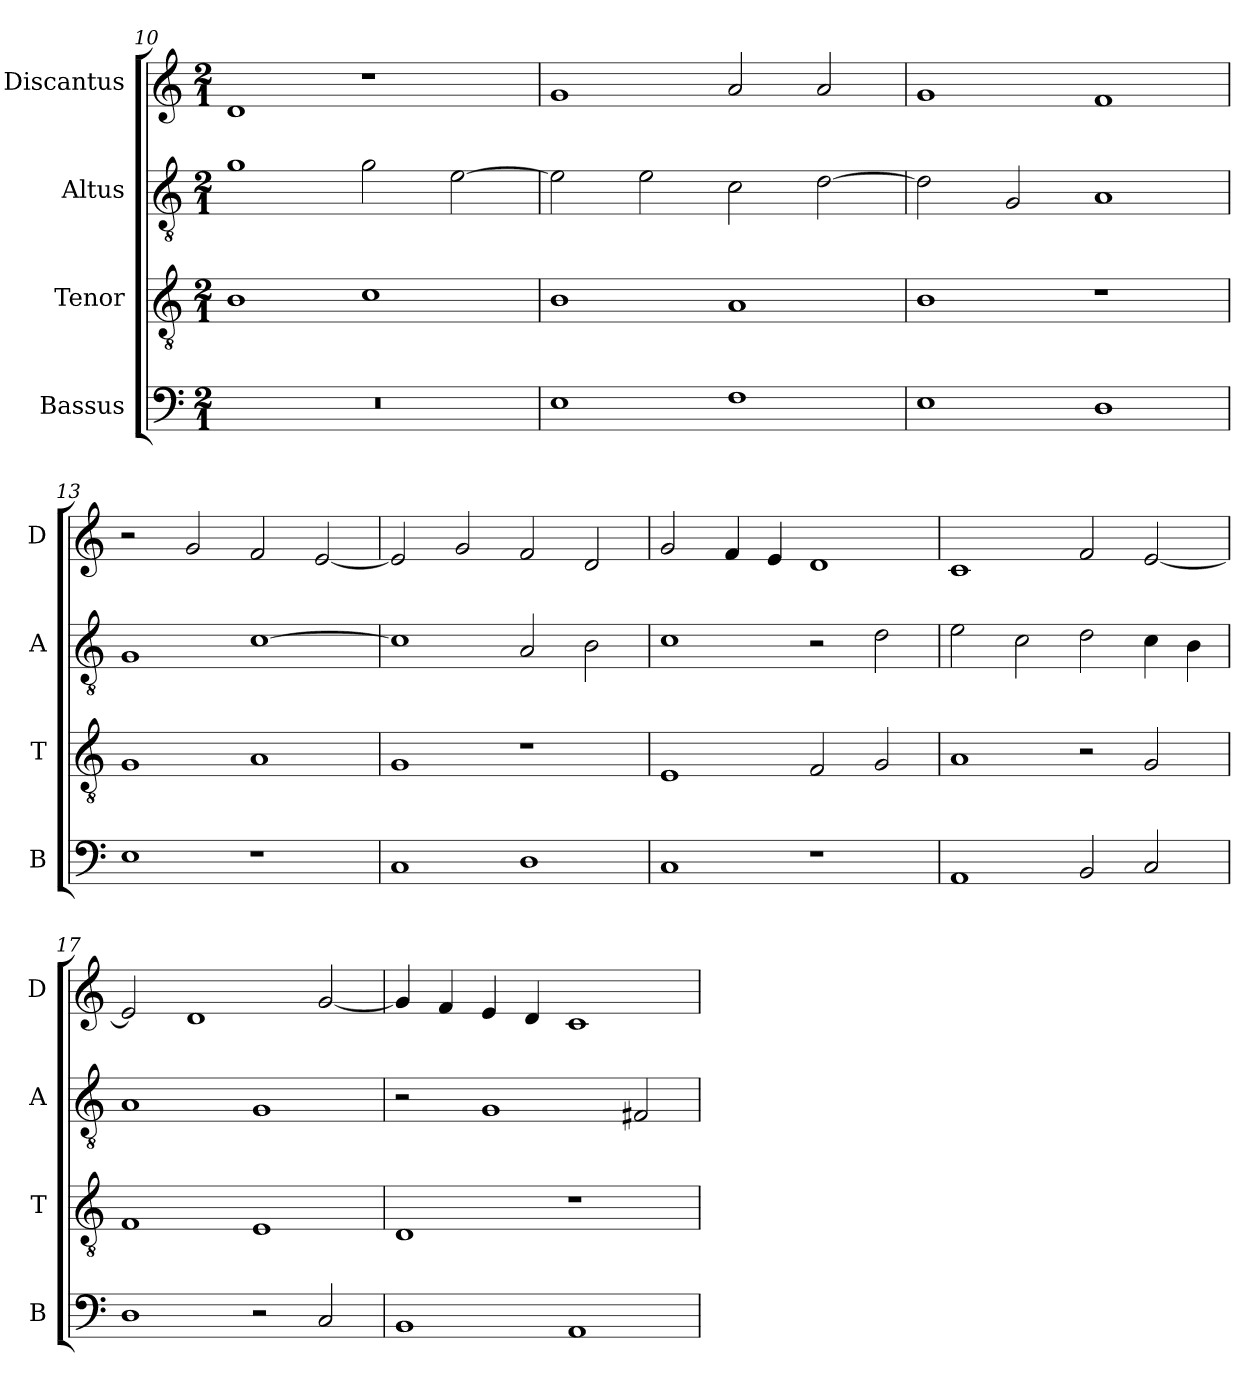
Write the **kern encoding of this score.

**kern	**kern	**kern	**kern
*part4	*part3	*part2	*part1
*staff4	*staff3	*staff2	*staff1
*I"Bassus	*I"Tenor	*I"Altus	*I"Discantus
*I'B	*I'T	*I'A	*I'D
*clefF4	*clefGv2	*clefGv2	*clefG2
*k[]	*k[]	*k[]	*k[]
*M2/1	*M2/1	*M2/1	*M2/1
=10	=10	=10	=10
0r	1B	1g	1d
.	1c	2g\	1r
.	.	[2e\	.
=11	=11	=11	=11
1E	1B	2e\]	1g
.	.	2e\	.
1F	1A	2c\	2a/
.	.	[2d\	2a/
=12	=12	=12	=12
1E	1B	2d\]	1g
.	.	2G/	.
1D	1r	1A	1f
=13	=13	=13	=13
1E	1G	1G	2r
.	.	.	2g/
1r	1A	[1c	2f/
.	.	.	[2e/
=14	=14	=14	=14
1C	1G	1c]	2e/]
.	.	.	2g/
1D	1r	2A/	2f/
.	.	2B\	2d/
=15	=15	=15	=15
1C	1E	1c	2g/
.	.	.	4f/
.	.	.	4e/
1r	2F/	2r	1d
.	2G/	2d\	.
=16	=16	=16	=16
1AA	1A	2e\	1c
.	.	2c\	.
2BB/	2r	2d\	2f/
2C/	2G/	4c\	[2e/
.	.	4B\	.
=17	=17	=17	=17
1D	1F	1A	2e/]
.	.	.	1d
2r	1E	1G	.
2C/	.	.	[2g/
=18	=18	=18	=18
1BB	1D	2r	4g/]
.	.	.	4f/
.	.	1G	4e/
.	.	.	4d/
1AA	1r	.	1c
.	.	2F#X/	.
=	=	=	=
*-	*-	*-	*-
